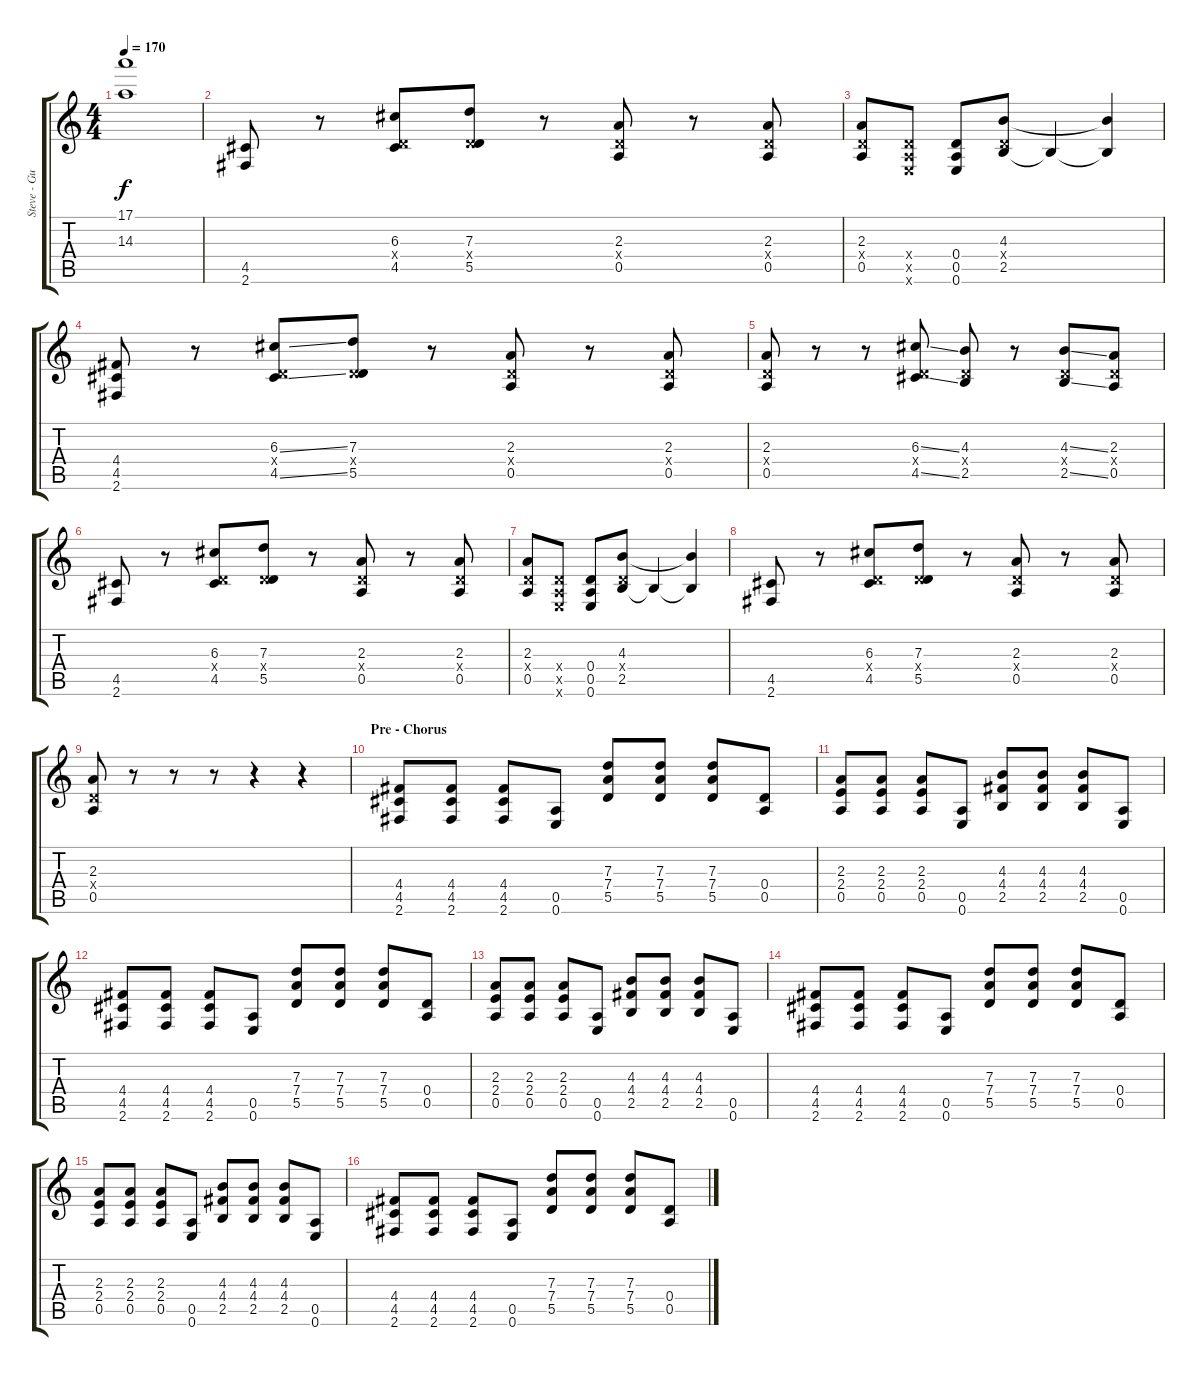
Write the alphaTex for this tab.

\track ("Steve - Guitar" "Steve - Gu") {instrument distortionguitar}
\staff {score tabs}
\tuning (E4 B3 G3 D3 A2 E2) {hide}
\ts (4 4)
\tempo 170
\clef g2
\ks c
(17.1{t} 14.3{t}).1{dy f volume 16} |
(4.5 2.6).8 r.8 (6.3 0.4{x} 4.5).8 (7.3 0.4{x} 5.5).8 r.8 (2.3 0.4{x} 0.5).8 r.8 (2.3 0.4{x} 0.5).8 |
(2.3 0.4{x} 0.5).8 (0.4{x} 0.5{x} 0.6{x}).8 (0.4 0.5 0.6).8 (4.3 0.4{x} 2.5).8 2.5{t}.4 (4.3{t} 2.5{t}).4 |
(4.4 4.5 2.6).8 r.8 (6.3{ss} 0.4{x} 4.5{ss}).8 (7.3 0.4{x} 5.5).8 r.8 (2.3 0.4{x} 0.5).8 r.8 (2.3 0.4{x} 0.5).8 |
(2.3 0.4{x} 0.5).8 r.8 r.8 (6.3{ss} 0.4{x} 4.5{ss}).8 (4.3 0.4{x} 2.5).8 r.8 (4.3{ss} 0.4{x} 2.5{ss}).8 (2.3 0.4{x} 0.5).8 |
(4.5 2.6).8 r.8 (6.3 0.4{x} 4.5).8 (7.3 0.4{x} 5.5).8 r.8 (2.3 0.4{x} 0.5).8 r.8 (2.3 0.4{x} 0.5).8 |
(2.3 0.4{x} 0.5).8 (0.4{x} 0.5{x} 0.6{x}).8 (0.4 0.5 0.6).8 (4.3 0.4{x} 2.5).8 2.5{t}.4 (4.3{t} 2.5{t}).4 |
(4.5 2.6).8 r.8 (6.3 0.4{x} 4.5).8 (7.3 0.4{x} 5.5).8 r.8 (2.3 0.4{x} 0.5).8 r.8 (2.3 0.4{x} 0.5).8 |
(2.3 0.4{x} 0.5).8 r.8 r.8 r.8 r.4 r.4 |
\section ("" "Pre - Chorus")
(4.4 4.5 2.6).8 (4.4 4.5 2.6).8 (4.4 4.5 2.6).8 (0.5 0.6).8 (7.3 7.4 5.5).8 (7.3 7.4 5.5).8 (7.3 7.4 5.5).8 (0.4 0.5).8 |
(2.3 2.4 0.5).8 (2.3 2.4 0.5).8 (2.3 2.4 0.5).8 (0.5 0.6).8 (4.3 4.4 2.5).8 (4.3 4.4 2.5).8 (4.3 4.4 2.5).8 (0.5 0.6).8 |
(4.4 4.5 2.6).8 (4.4 4.5 2.6).8 (4.4 4.5 2.6).8 (0.5 0.6).8 (7.3 7.4 5.5).8 (7.3 7.4 5.5).8 (7.3 7.4 5.5).8 (0.4 0.5).8 |
(2.3 2.4 0.5).8 (2.3 2.4 0.5).8 (2.3 2.4 0.5).8 (0.5 0.6).8 (4.3 4.4 2.5).8 (4.3 4.4 2.5).8 (4.3 4.4 2.5).8 (0.5 0.6).8 |
(4.4 4.5 2.6).8 (4.4 4.5 2.6).8 (4.4 4.5 2.6).8 (0.5 0.6).8 (7.3 7.4 5.5).8 (7.3 7.4 5.5).8 (7.3 7.4 5.5).8 (0.4 0.5).8 |
(2.3 2.4 0.5).8 (2.3 2.4 0.5).8 (2.3 2.4 0.5).8 (0.5 0.6).8 (4.3 4.4 2.5).8 (4.3 4.4 2.5).8 (4.3 4.4 2.5).8 (0.5 0.6).8 |
(4.4 4.5 2.6).8 (4.4 4.5 2.6).8 (4.4 4.5 2.6).8 (0.5 0.6).8 (7.3 7.4 5.5).8 (7.3 7.4 5.5).8 (7.3 7.4 5.5).8 (0.4 0.5).8
